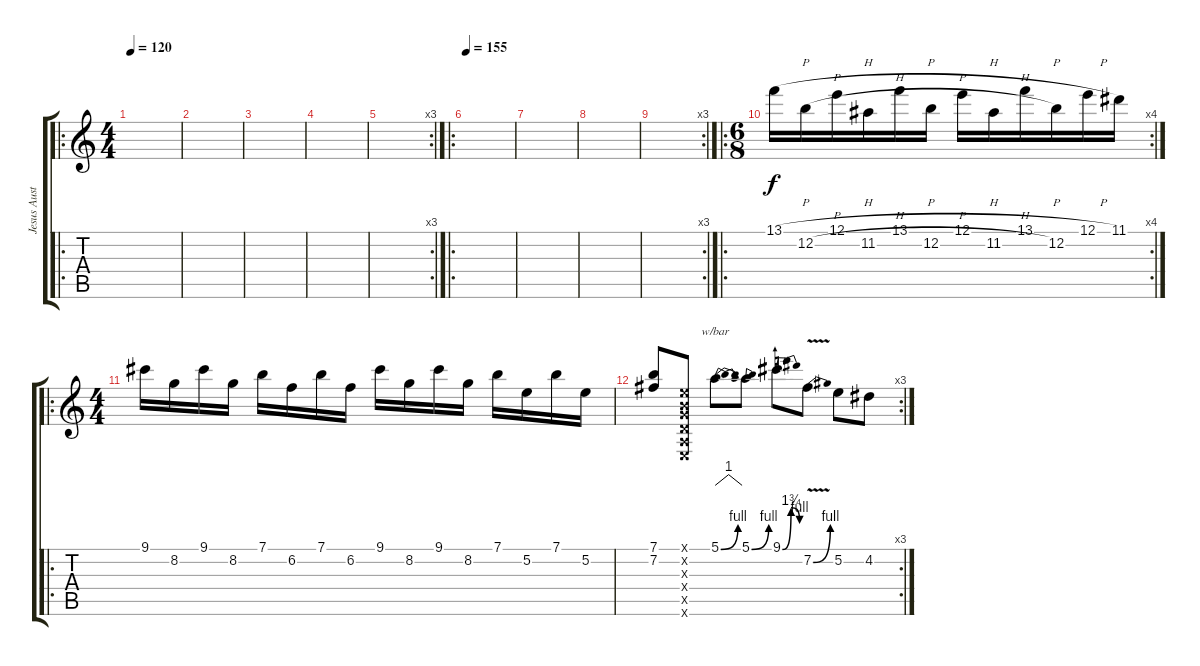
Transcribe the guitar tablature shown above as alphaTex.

\track ("Jesus Austin LEAD" "Jesus Aust") {instrument distortionguitar}
\staff {score tabs}
\tuning (E4 B3 G3 D3 A2 E2) {hide}
\ro
\ts (4 4)
\tempo 120
\tempo 150
\tempo 140
\tempo 120
\clef g2
\ks c
|
|
|
|
\rc 3
|
\ro
\tempo 155
|
|
|
\rc 3
|
\ro
\rc 4
\ts (6 8)
13.1{h}.16 12.2{h}.16 12.1{h}.16 11.2{h}.16 13.1{h}.16 12.2{h}.16 12.1{h}.16 11.2{h}.16 13.1{h}.16 12.2.16 12.1{h}.16 11.1.16 |
\ro
\ts (4 4)
9.1.16 8.2.16 9.1.16 8.2.16 7.1.16 6.2.16 7.1.16 6.2.16 9.1.16 8.2.16 9.1.16 8.2.16 7.1.16 5.2.16 7.1.16 5.2.16 |
\rc 3
(7.1 7.2).8 (0.1{x} 0.2{x} 0.3{x} 0.4{x} 0.5{x} 0.6{x}).8 5.1{be (bend 0 0 60 4)}.8{tbe (dip default 0 0 30 4 60 0)} 5.1{be (bend 0 0 60 4)}.8 9.1{be (bendrelease 0 0 30 7 30 7 60 4)}.8 7.2{be (bend 0 0 60 4) v}.8 5.2.8 4.2.8
